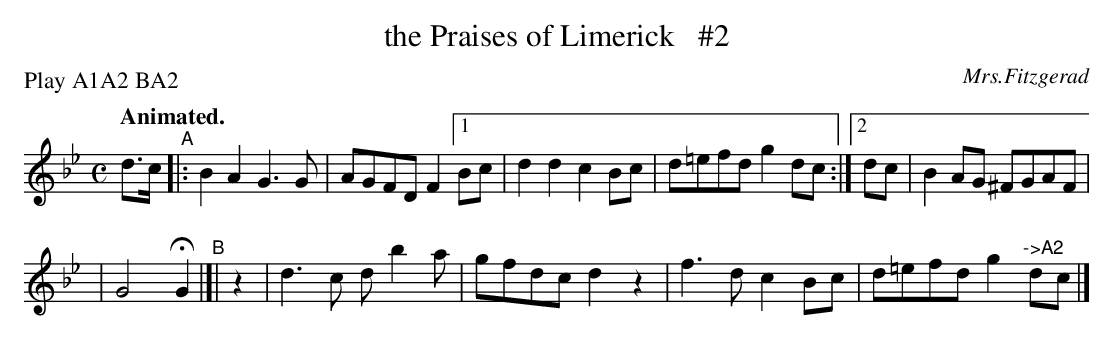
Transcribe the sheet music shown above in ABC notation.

X:1
T: the Praises of Limerick   #2
Q: "Animated."
O: Mrs.Fitzgerad
P: Play A1A2 BA2
M: C
L: 1/8
K: Gm
d>c "^A"|: B2A2 G3G | AGFD F2 [1 Bc | d2d2 c2Bc | d=efd g2dc :|[2 dc | B2AG ^FGAF |
| G4 HG2 "^B"|[| z2 | d3c db2a | gfdc d2z2 | f3d c2Bc | d=efd g2 "^->A2"dc |]
